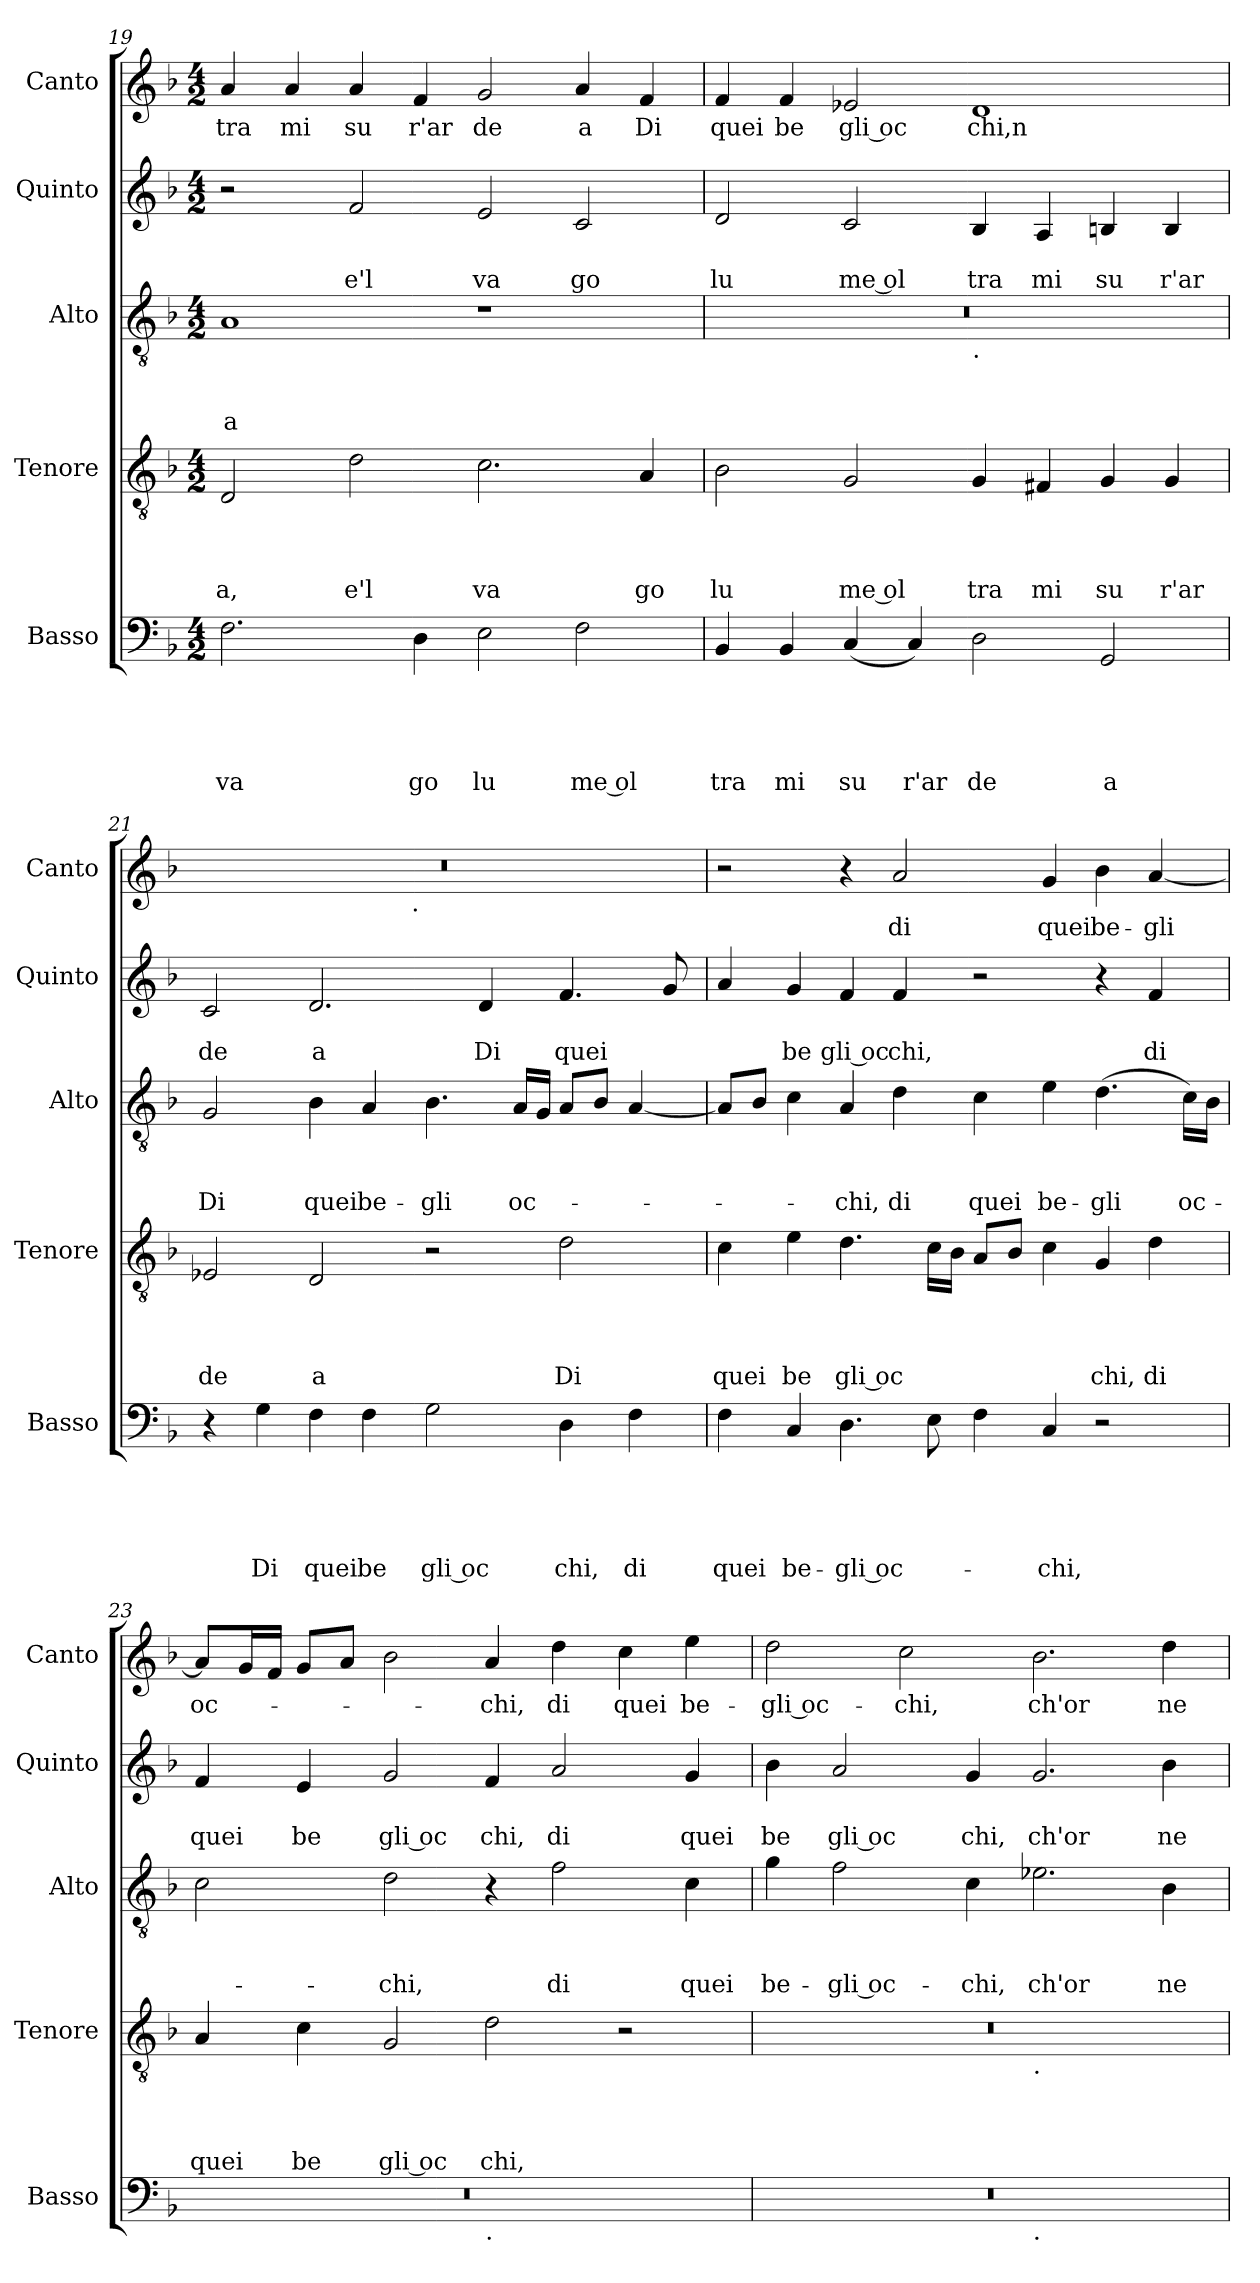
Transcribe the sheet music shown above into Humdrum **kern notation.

**kern	**text	**text	**text	**text	**text	**kern	**text	**text	**text	**text	**kern	**text	**text	**text	**kern	**text	**text	**kern	**text
*part5	*part5	*part5	*part5	*part5	*part5	*part4	*part4	*part4	*part4	*part4	*part3	*part3	*part3	*part3	*part2	*part2	*part2	*part1	*part1
*staff5	*staff5	*staff5	*staff5	*staff5	*staff5	*staff4	*staff4	*staff4	*staff4	*staff4	*staff3	*staff3	*staff3	*staff3	*staff2	*staff2	*staff2	*staff1	*staff1
*I"Basso	*	*	*	*	*	*I"Tenore	*	*	*	*	*I"Alto	*	*	*	*I"Quinto	*	*	*I"Canto	*
*I'Basso	*	*	*	*	*	*I'Tenore	*	*	*	*	*I'Alto	*	*	*	*I'Quinto	*	*	*I'Canto	*
*clefF4	*	*	*	*	*	*clefGv2	*	*	*	*	*clefGv2	*	*	*	*clefG2	*	*	*clefG2	*
*k[b-]	*	*	*	*	*	*k[b-]	*	*	*	*	*k[b-]	*	*	*	*k[b-]	*	*	*k[b-]	*
*F:	*	*	*	*	*	*F:	*	*	*	*	*F:	*	*	*	*F:	*	*	*F:	*
*M4/2	*	*	*	*	*	*M4/2	*	*	*	*	*M4/2	*	*	*	*M4/2	*	*	*M4/2	*
=19	=19	=19	=19	=19	=19	=19	=19	=19	=19	=19	=19	=19	=19	=19	=19	=19	=19	=19	=19
!	!	!	!	!	!LO:LY:b	!	!	!	!	!LO:LY:b	!	!	!	!LO:LY:b	!	!	!	!	!LO:LY:b
2.F\	.	.	.	.	va	2D/	.	.	.	a,	1A	.	.	-a	2r	.	.	4a/	tra
!	!	!	!	!	!	!	!	!	!	!	!	!	!	!	!	!	!	!	!LO:LY:b
.	.	.	.	.	.	.	.	.	.	.	.	.	.	.	.	.	.	4a/	mi
!	!	!	!	!	!	!	!	!	!	!LO:LY:b	!	!	!	!	!	!	!LO:LY:b	!	!LO:LY:b
.	.	.	.	.	.	2d\	.	.	.	e'l	.	.	.	.	2f/	.	e'l	4a/	su
!	!	!	!	!	!LO:LY:b	!	!	!	!	!	!	!	!	!	!	!	!	!	!LO:LY:b
4D\	.	.	.	.	go	.	.	.	.	.	.	.	.	.	.	.	.	4f/	r'ar
!	!	!	!	!	!LO:LY:b	!	!	!	!	!LO:LY:b	!	!	!	!	!	!	!LO:LY:b	!	!LO:LY:b
2E\	.	.	.	.	lu	2.c\	.	.	.	va	1r	.	.	.	2e/	.	va	2g/	de
!	!	!	!	!	!LO:LY:b:rj	!	!	!	!	!	!	!	!	!	!	!	!LO:LY:b	!	!LO:LY:b
2F\	.	.	.	.	me ol	.	.	.	.	.	.	.	.	.	2c/	.	go	4a/	a
!	!	!	!	!	!	!	!	!	!	!LO:LY:b	!	!	!	!	!	!	!	!	!LO:LY:b
.	.	.	.	.	.	4A/	.	.	.	go	.	.	.	.	.	.	.	4f/	Di
=20	=20	=20	=20	=20	=20	=20	=20	=20	=20	=20	=20	=20	=20	=20	=20	=20	=20	=20	=20
!	!	!	!	!	!LO:LY:b	!	!	!	!	!LO:LY:b	!	!	!	!	!	!	!LO:LY:b	!	!LO:LY:b
*	*	*	*	*	*	*	*	*	*	*	*^	*	*	*	*	*	*	*	*
4BB-/	.	.	.	.	tra	2B-\	.	.	.	lu	0r	1ryy	.	.	.	2d/	.	lu	4f/	quei
!	!	!	!	!	!LO:LY:b	!	!	!	!	!	!	!	!	!	!	!	!	!	!	!LO:LY:b
4BB-/	.	.	.	.	mi	.	.	.	.	.	.	.	.	.	.	.	.	.	4f/	be
!	!	!	!	!	!LO:LY:b	!	!	!	!	!LO:LY:b:rj	!	!	!	!	!	!	!	!LO:LY:b:rj	!	!LO:LY:b:rj
(4C/	.	.	.	.	su	2G/	.	.	.	me ol	.	.	.	.	.	2c/	.	me ol	2e-X/	gli oc
!	!	!	!	!	!LO:LY:b	!	!	!	!	!	!	!	!	!	!	!	!	!	!	!
4C/)	.	.	.	.	r'ar	.	.	.	.	.	.	.	.	.	.	.	.	.	.	.
!	!	!	!	!	!	!	!	!	!	!	!	!LO:TX:b:t=.	!	!	!	!	!	!	!	!
!	!	!	!	!	!LO:LY:b	!	!	!	!	!LO:LY:b	!	!	!	!	!	!	!	!LO:LY:b	!	!LO:LY:b:rj
2D\	.	.	.	.	de	4G/	.	.	.	tra	.	1ryy	.	.	.	4B-/	.	tra	1d	chi,n
!	!	!	!	!	!	!	!	!	!	!LO:LY:b	!	!	!	!	!	!	!	!LO:LY:b	!	!
.	.	.	.	.	.	4F#X/	.	.	.	mi	.	.	.	.	.	4A/	.	mi	.	.
!	!	!	!	!	!LO:LY:b	!	!	!	!	!LO:LY:b	!	!	!	!	!	!	!	!LO:LY:b	!	!
2GG/	.	.	.	.	a	4G/	.	.	.	su	.	.	.	.	.	4Bn/	.	su	.	.
!	!	!	!	!	!	!	!	!	!	!LO:LY:b	!	!	!	!	!	!	!	!LO:LY:b	!	!
.	.	.	.	.	.	4G/	.	.	.	r'ar	.	.	.	.	.	4B/	.	r'ar	.	.
=21	=21	=21	=21	=21	=21	=21	=21	=21	=21	=21	=21	=21	=21	=21	=21	=21	=21	=21	=21	=21
!	!	!	!	!	!	!	!	!	!	!LO:LY:b	!	!	!	!	!LO:LY:b	!	!	!LO:LY:b	!	!
*	*	*	*	*	*	*	*	*	*	*	*v	*v	*	*	*	*	*	*	*^	*
4r	.	.	.	.	.	2E-X/	.	.	.	de	2G/	.	.	Di	2c/	.	de	0r	2ryy	.
!	!	!	!	!	!LO:LY:b	!	!	!	!	!	!	!	!	!	!	!	!	!	!	!
4G\	.	.	.	.	Di	.	.	.	.	.	.	.	.	.	.	.	.	.	.	.
!	!	!	!	!	!LO:LY:b	!	!	!	!	!LO:LY:b	!	!	!	!LO:LY:b	!	!	!LO:LY:b	!	!	!
4F\	.	.	.	.	quei	2D/	.	.	.	a	4B-\	.	.	quei	2.d/	.	a	.	4...ryy	.
!	!	!	!	!	!LO:LY:b	!	!	!	!	!	!	!	!	!LO:LY:b	!	!	!	!	!	!
4F\	.	.	.	.	be	.	.	.	.	.	4A/	.	.	be-	.	.	.	.	.	.
!	!	!	!	!	!	!	!	!	!	!	!	!	!	!	!	!	!	!	!LO:TX:b:t=.	!
.	.	.	.	.	.	.	.	.	.	.	.	.	.	.	.	.	.	.	1ryy	.
!	!	!	!	!	!LO:LY:b:rj	!	!	!	!	!	!	!	!	!LO:LY:b	!	!	!	!	!	!
2G\	.	.	.	.	gli oc	2r	.	.	.	.	4.B-\	.	.	-gli	.	.	.	.	.	.
!	!	!	!	!	!	!	!	!	!	!	!	!	!	!	!	!	!LO:LY:b	!	!	!
.	.	.	.	.	.	.	.	.	.	.	.	.	.	.	4d/	.	Di	.	.	.
!	!	!	!	!	!	!	!	!	!	!	!	!	!	!LO:LY:b	!	!	!	!	!	!
.	.	.	.	.	.	.	.	.	.	.	16A/LL	.	.	oc-	.	.	.	.	.	.
.	.	.	.	.	.	.	.	.	.	.	16G/JJ	.	.	.	.	.	.	.	.	.
!	!	!	!	!	!LO:LY:b	!	!	!	!	!LO:LY:b	!	!	!	!	!	!	!LO:LY:b	!	!	!
4D\	.	.	.	.	chi,	2d\	.	.	.	Di	8A/L	.	.	.	4.f/	.	quei	.	.	.
.	.	.	.	.	.	.	.	.	.	.	8B-/J	.	.	.	.	.	.	.	.	.
!	!	!	!	!	!LO:LY:b	!	!	!	!	!	!	!	!	!	!	!	!	!	!	!
4F\	.	.	.	.	di	.	.	.	.	.	[<4A/	.	.	.	.	.	.	.	.	.
.	.	.	.	.	.	.	.	.	.	.	.	.	.	.	8g/	.	.	.	.	.
.	.	.	.	.	.	.	.	.	.	.	.	.	.	.	.	.	.	.	32ryy	.
!!LO:LB:g=z
=22	=22	=22	=22	=22	=22	=22	=22	=22	=22	=22	=22	=22	=22	=22	=22	=22	=22	=22	=22	=22
!	!	!	!	!	!LO:LY:b	!	!	!	!	!LO:LY:b	!	!	!	!	!	!	!	!	!	!
*	*	*	*	*	*	*	*	*	*	*	*	*	*	*	*	*	*	*v	*v	*
4F\	.	.	.	.	quei	4c\	.	.	.	quei	8A/L]	.	.	.	4a/	.	.	2r	.
.	.	.	.	.	.	.	.	.	.	.	8B-/J	.	.	.	.	.	.	.	.
!	!	!	!	!	!LO:LY:b	!	!	!	!	!LO:LY:b	!	!	!	!	!	!	!LO:LY:b	!	!
4C/	.	.	.	.	be-	4e\	.	.	.	be	4c\	.	.	.	4g/	.	be	.	.
!	!	!	!	!	!LO:LY:b	!	!	!	!	!LO:LY:b	!	!	!	!LO:LY:b	!	!	!LO:LY:b:rj	!	!
4.D\	.	.	.	.	-gli oc-	4.d\	.	.	.	gli oc	4A/	.	.	-chi,	4f/	.	gli oc	4r	.
!	!	!	!	!	!	!	!	!	!	!	!	!	!	!LO:LY:b	!	!	!LO:LY:b	!	!LO:LY:b
.	.	.	.	.	.	.	.	.	.	.	4d\	.	.	di	4f/	.	chi,	2a/	di
8E\	.	.	.	.	.	16c\LL	.	.	.	.	.	.	.	.	.	.	.	.	.
.	.	.	.	.	.	16B-\JJ	.	.	.	.	.	.	.	.	.	.	.	.	.
!	!	!	!	!	!	!	!	!	!	!	!	!	!	!LO:LY:b	!	!	!	!	!
4F\	.	.	.	.	.	8A/L	.	.	.	.	4c\	.	.	quei	2r	.	.	.	.
.	.	.	.	.	.	8B-/J	.	.	.	.	.	.	.	.	.	.	.	.	.
!	!	!	!	!	!LO:LY:b	!	!	!	!	!	!	!	!	!LO:LY:b	!	!	!	!	!LO:LY:b
4C/	.	.	.	.	-chi,	4c\	.	.	.	.	4e\	.	.	be-	.	.	.	4g/	quei
!	!	!	!	!	!	!	!	!	!	!LO:LY:b	!	!	!	!LO:LY:b	!	!	!	!	!LO:LY:b
2r	.	.	.	.	.	4G/	.	.	.	chi,	(<4.d\	.	.	-gli	4r	.	.	4b-\	be-
!	!	!	!	!	!	!	!	!	!	!LO:LY:b	!	!	!	!	!	!	!LO:LY:b	!	!LO:LY:b
.	.	.	.	.	.	4d\	.	.	.	di	.	.	.	.	4f/	.	di	[<4a/	-gli
!	!	!	!	!	!	!	!	!	!	!	!	!	!	!LO:LY:b:rj	!	!	!	!	!
.	.	.	.	.	.	.	.	.	.	.	16c\LL)	.	.	oc-	.	.	.	.	.
.	.	.	.	.	.	.	.	.	.	.	16B-\JJ	.	.	.	.	.	.	.	.
=23	=23	=23	=23	=23	=23	=23	=23	=23	=23	=23	=23	=23	=23	=23	=23	=23	=23	=23	=23
!	!	!	!	!	!	!	!	!	!	!LO:LY:b	!	!	!	!	!	!	!LO:LY:b	!	!LO:LY:b:rj
*^	*	*	*	*	*	*	*	*	*	*	*	*	*	*	*	*	*	*	*
0r	1ryy	.	.	.	.	.	4A/	.	.	.	quei	2c\	.	.	.	4f/	.	quei	8a/L]	oc-
.	.	.	.	.	.	.	.	.	.	.	.	.	.	.	.	.	.	.	16g/L	.
.	.	.	.	.	.	.	.	.	.	.	.	.	.	.	.	.	.	.	16f/JJ	.
!	!	!	!	!	!	!	!	!	!	!	!LO:LY:b	!	!	!	!	!	!	!LO:LY:b	!	!
.	.	.	.	.	.	.	4c\	.	.	.	be	.	.	.	.	4e/	.	be	8g/L	.
.	.	.	.	.	.	.	.	.	.	.	.	.	.	.	.	.	.	.	8a/J	.
!	!	!	!	!	!	!	!	!	!	!	!LO:LY:b:rj	!	!	!	!LO:LY:b	!	!	!LO:LY:b:rj	!	!
.	.	.	.	.	.	.	2G/	.	.	.	gli oc	2d\	.	.	-chi,	2g/	.	gli oc	2b-\	.
!	!LO:TX:b:t=.	!	!	!	!	!	!	!	!	!	!	!	!	!	!	!	!	!	!	!
!	!	!	!	!	!	!	!	!	!	!	!LO:LY:b	!	!	!	!	!	!	!LO:LY:b	!	!LO:LY:b
.	1ryy	.	.	.	.	.	2d\	.	.	.	chi,	4r	.	.	.	4f/	.	chi,	4a/	-chi,
!	!	!	!	!	!	!	!	!	!	!	!	!	!	!	!LO:LY:b	!	!	!LO:LY:b	!	!LO:LY:b
.	.	.	.	.	.	.	.	.	.	.	.	2f\	.	.	di	2a/	.	di	4dd\	di
!	!	!	!	!	!	!	!	!	!	!	!	!	!	!	!	!	!	!	!	!LO:LY:b
.	.	.	.	.	.	.	2r	.	.	.	.	.	.	.	.	.	.	.	4cc\	quei
!	!	!	!	!	!	!	!	!	!	!	!	!	!	!	!LO:LY:b	!	!	!LO:LY:b	!	!LO:LY:b
.	.	.	.	.	.	.	.	.	.	.	.	4c\	.	.	quei	4g/	.	quei	4ee\	be-
=24	=24	=24	=24	=24	=24	=24	=24	=24	=24	=24	=24	=24	=24	=24	=24	=24	=24	=24	=24	=24
!	!	!	!	!	!	!	!	!	!	!	!	!	!	!	!LO:LY:b	!	!	!LO:LY:b	!	!LO:LY:b:rj
*	*	*	*	*	*	*	*^	*	*	*	*	*	*	*	*	*	*	*	*	*
0r	1ryy	.	.	.	.	.	0r	1ryy	.	.	.	.	4g\	.	.	be-	4b-\	.	be	2dd\	-gli oc-
!	!	!	!	!	!	!	!	!	!	!	!	!	!	!	!	!LO:LY:b:rj	!	!	!LO:LY:b:rj	!	!
.	.	.	.	.	.	.	.	.	.	.	.	.	2f\	.	.	-gli oc-	2a/	.	gli oc	.	.
!	!	!	!	!	!	!	!	!	!	!	!	!	!	!	!	!	!	!	!	!	!LO:LY:b
.	.	.	.	.	.	.	.	.	.	.	.	.	.	.	.	.	.	.	.	2cc\	-chi,
!	!	!	!	!	!	!	!	!	!	!	!	!	!	!	!	!LO:LY:b	!	!	!LO:LY:b	!	!
.	.	.	.	.	.	.	.	.	.	.	.	.	4c\	.	.	-chi,	4g/	.	chi,	.	.
!	!	!	!	!	!	!	!	!LO:TX:b:t=.	!	!	!	!	!	!	!	!	!	!	!	!	!
!	!LO:TX:b:t=.	!	!	!	!	!	!	!	!	!	!	!	!	!	!	!	!	!	!	!	!
!	!	!	!	!	!	!	!	!	!	!	!	!	!	!	!	!LO:LY:b	!	!	!LO:LY:b	!	!LO:LY:b
.	1ryy	.	.	.	.	.	.	1ryy	.	.	.	.	2.e-X\	.	.	ch'or	2.g/	.	ch'or	2.b-\	ch'or
!	!	!	!	!	!	!	!	!	!	!	!	!	!	!	!	!LO:LY:b	!	!	!LO:LY:b	!	!LO:LY:b
.	.	.	.	.	.	.	.	.	.	.	.	.	4B-\	.	.	ne	4b-\	.	ne	4dd\	ne
*v	*v	*	*	*	*	*	*	*	*	*	*	*	*	*	*	*	*	*	*	*	*
*	*	*	*	*	*	*v	*v	*	*	*	*	*	*	*	*	*	*	*	*	*
=	=	=	=	=	=	=	=	=	=	=	=	=	=	=	=	=	=	=	=
*-	*-	*-	*-	*-	*-	*-	*-	*-	*-	*-	*-	*-	*-	*-	*-	*-	*-	*-	*-
